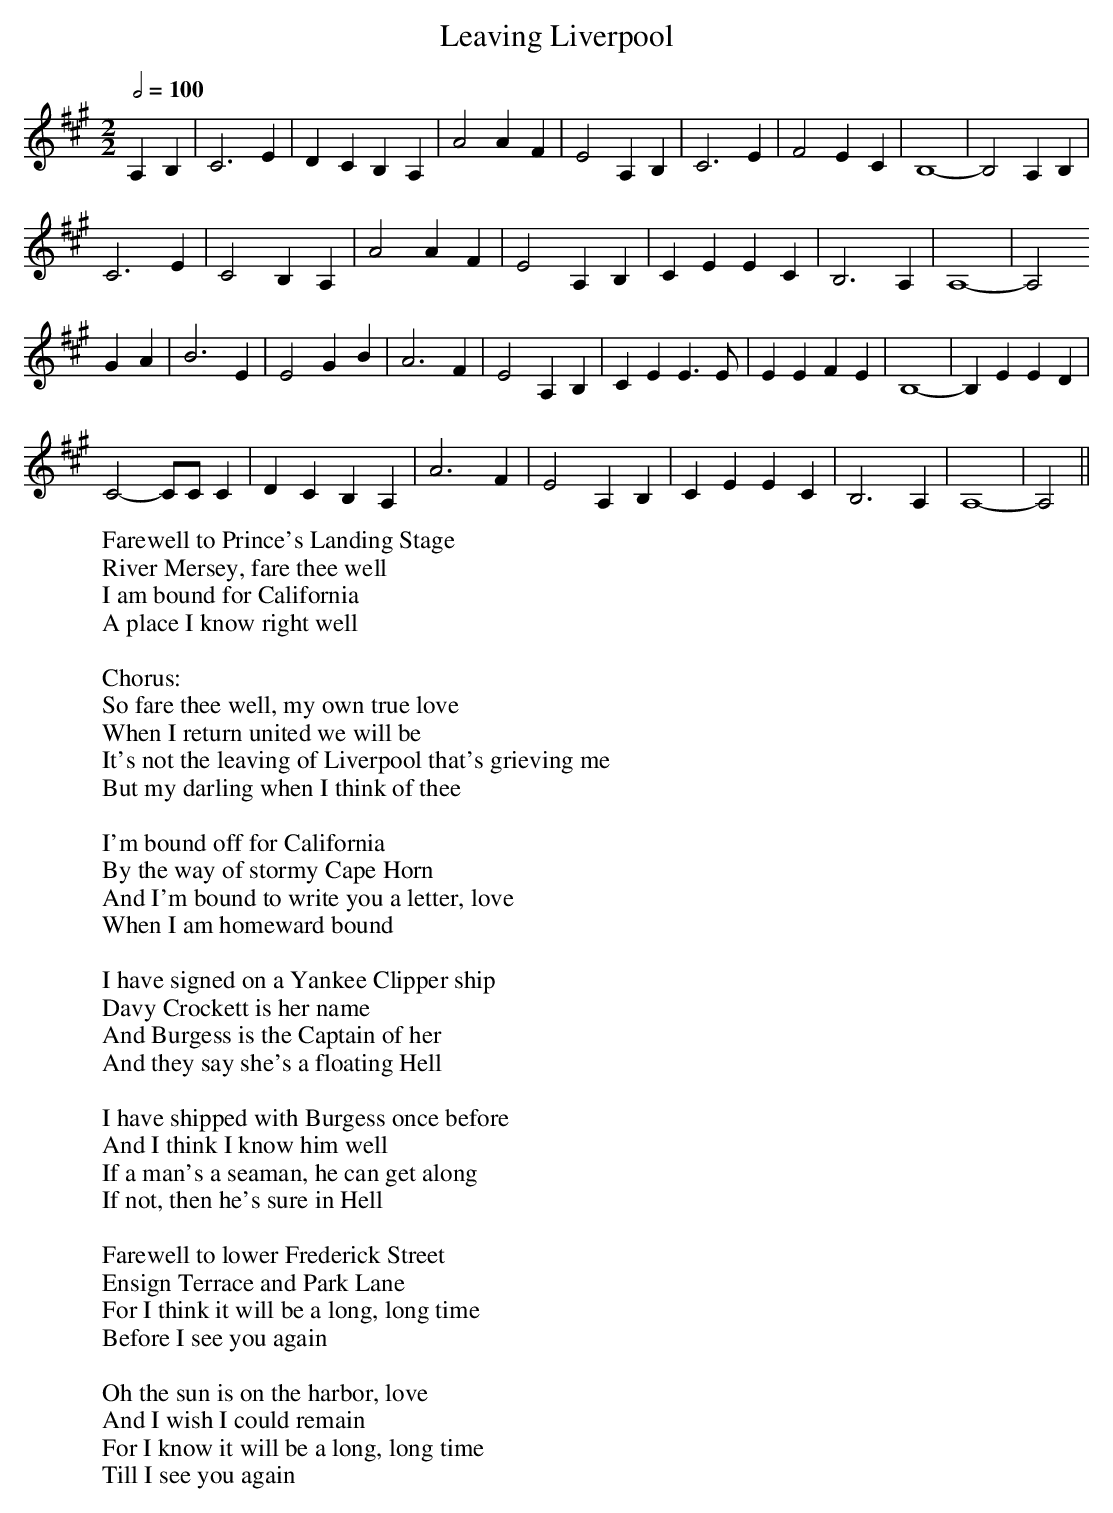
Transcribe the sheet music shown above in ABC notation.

X:1
T:Leaving Liverpool
M:2/2
L:1/8
Q:1/2=100
W:Farewell to Prince's Landing Stage
W:River Mersey, fare thee well
W:I am bound for California
W:A place I know right well
W:
W:  Chorus:
W:  So fare thee well, my own true love
W:  When I return united we will be
W:  It's not the leaving of Liverpool that's grieving me
W:  But my darling when I think of thee
W:
W:I'm bound off for California
W:By the way of stormy Cape Horn
W:And I'm bound to write you a letter, love
W:When I am homeward bound
W:
W:I have signed on a Yankee Clipper ship
W:Davy Crockett is her name
W:And Burgess is the Captain of her
W:And they say she's a floating Hell
W:
W:I have shipped with Burgess once before
W:And I think I know him well
W:If a man's a seaman, he can get along
W:If not, then he's sure in Hell
W:
W:Farewell to lower Frederick Street
W:Ensign Terrace and Park Lane
W:For I think it will be a long, long time
W:Before I see you again
W:
W:Oh the sun is on the harbor, love
W:And I wish I could remain
W:For I know it will be a long, long time
W:Till I see you again
K:A
A,2-B,2 |C6E2|D2-C2 B,2-A,2|A4 A2-F2|E4 A,2B,2|\
C6E2|F4 E2-C2|B,8-|B,4 A,2B,2|
C6E2|C4 B,2-A,2|A4 A2-F2|E4 A,2B,2|\
C2E2 E2C2|B,6A,2|A,8-|A,4
G2-A2 |B6E2|E4 G2-B2|A6F2|E4 A,2B,2|\
C2E2 E3E|E2E2 F2E2|B,8-|B,2E2 E2D2|
C4- CCC2|D2C2 B,2A,2|A6-F2|E4 A,2B,2|\
C2E2 E2C2|B,6A,2|A,8-|A,4 ||
